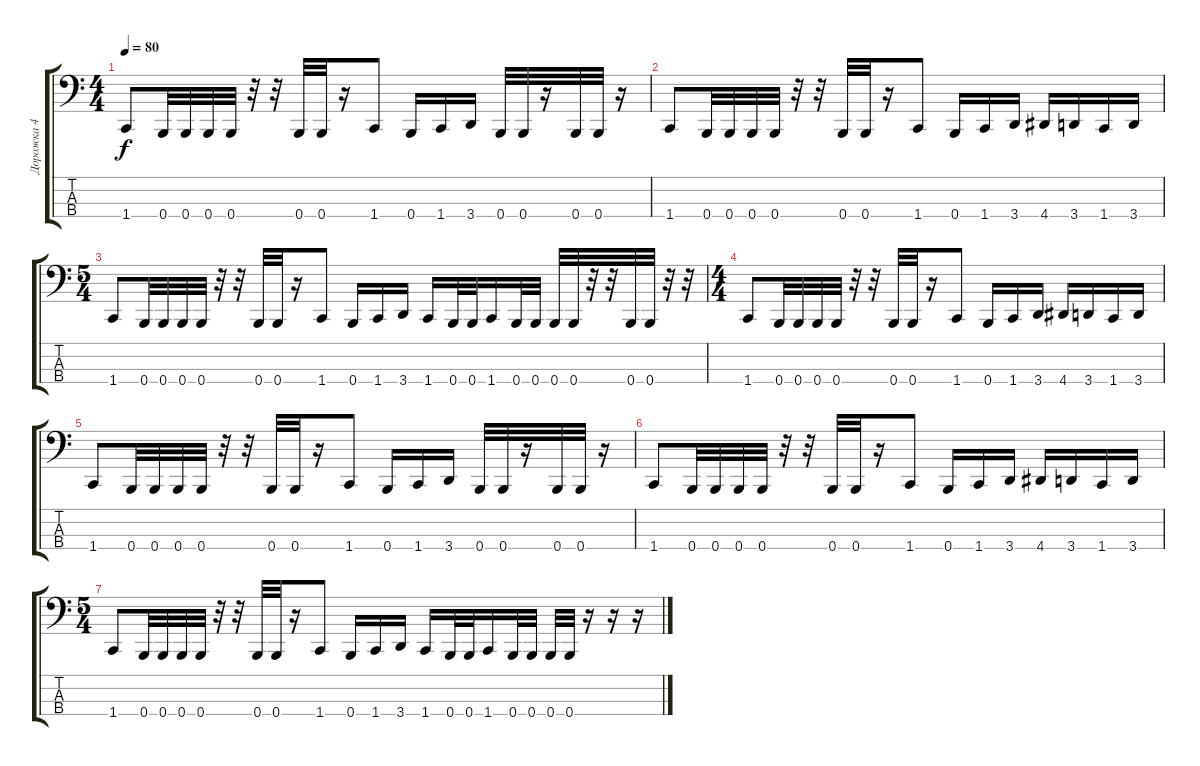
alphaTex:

\track ("Дорожка 4" "Дорожка 4") {instrument electricbasspick}
\staff {score tabs}
\tuning (E2 B1 Gb1 B0) {hide}
\ts (4 4)
\tempo 80
\clef f4
\ks c
1.4.8{dy f} 0.4.32 0.4.32 0.4.32 0.4.32 r.32 r.32 0.4.32 0.4.32 r.16 1.4.8 0.4.16 1.4.16 3.4.16 0.4.32 0.4.32 r.16 0.4.32 0.4.32 r.16 |
1.4.8 0.4.32 0.4.32 0.4.32 0.4.32 r.32 r.32 0.4.32 0.4.32 r.16 1.4.8 0.4.16 1.4.16 3.4.16 4.4.16 3.4.16 1.4.16 3.4.16 |
\ts (5 4)
1.4.8 0.4.32 0.4.32 0.4.32 0.4.32 r.32 r.32 0.4.32 0.4.32 r.16 1.4.8 0.4.16 1.4.16 3.4.16 1.4.16 0.4.32 0.4.32 1.4.16 0.4.32 0.4.32 0.4.32 0.4.32 r.32 r.32 0.4.32 0.4.32 r.32 r.32 |
\ts (4 4)
1.4.8 0.4.32 0.4.32 0.4.32 0.4.32 r.32 r.32 0.4.32 0.4.32 r.16 1.4.8 0.4.16 1.4.16 3.4.16 4.4.16 3.4.16 1.4.16 3.4.16 |
1.4.8 0.4.32 0.4.32 0.4.32 0.4.32 r.32 r.32 0.4.32 0.4.32 r.16 1.4.8 0.4.16 1.4.16 3.4.16 0.4.32 0.4.32 r.16 0.4.32 0.4.32 r.16 |
1.4.8 0.4.32 0.4.32 0.4.32 0.4.32 r.32 r.32 0.4.32 0.4.32 r.16 1.4.8 0.4.16 1.4.16 3.4.16 4.4.16 3.4.16 1.4.16 3.4.16 |
\ts (5 4)
1.4.8 0.4.32 0.4.32 0.4.32 0.4.32 r.32 r.32 0.4.32 0.4.32 r.16 1.4.8 0.4.16 1.4.16 3.4.16 1.4.16 0.4.32 0.4.32 1.4.16 0.4.32 0.4.32 0.4.32 0.4.32 r.16 r.16 r.16
